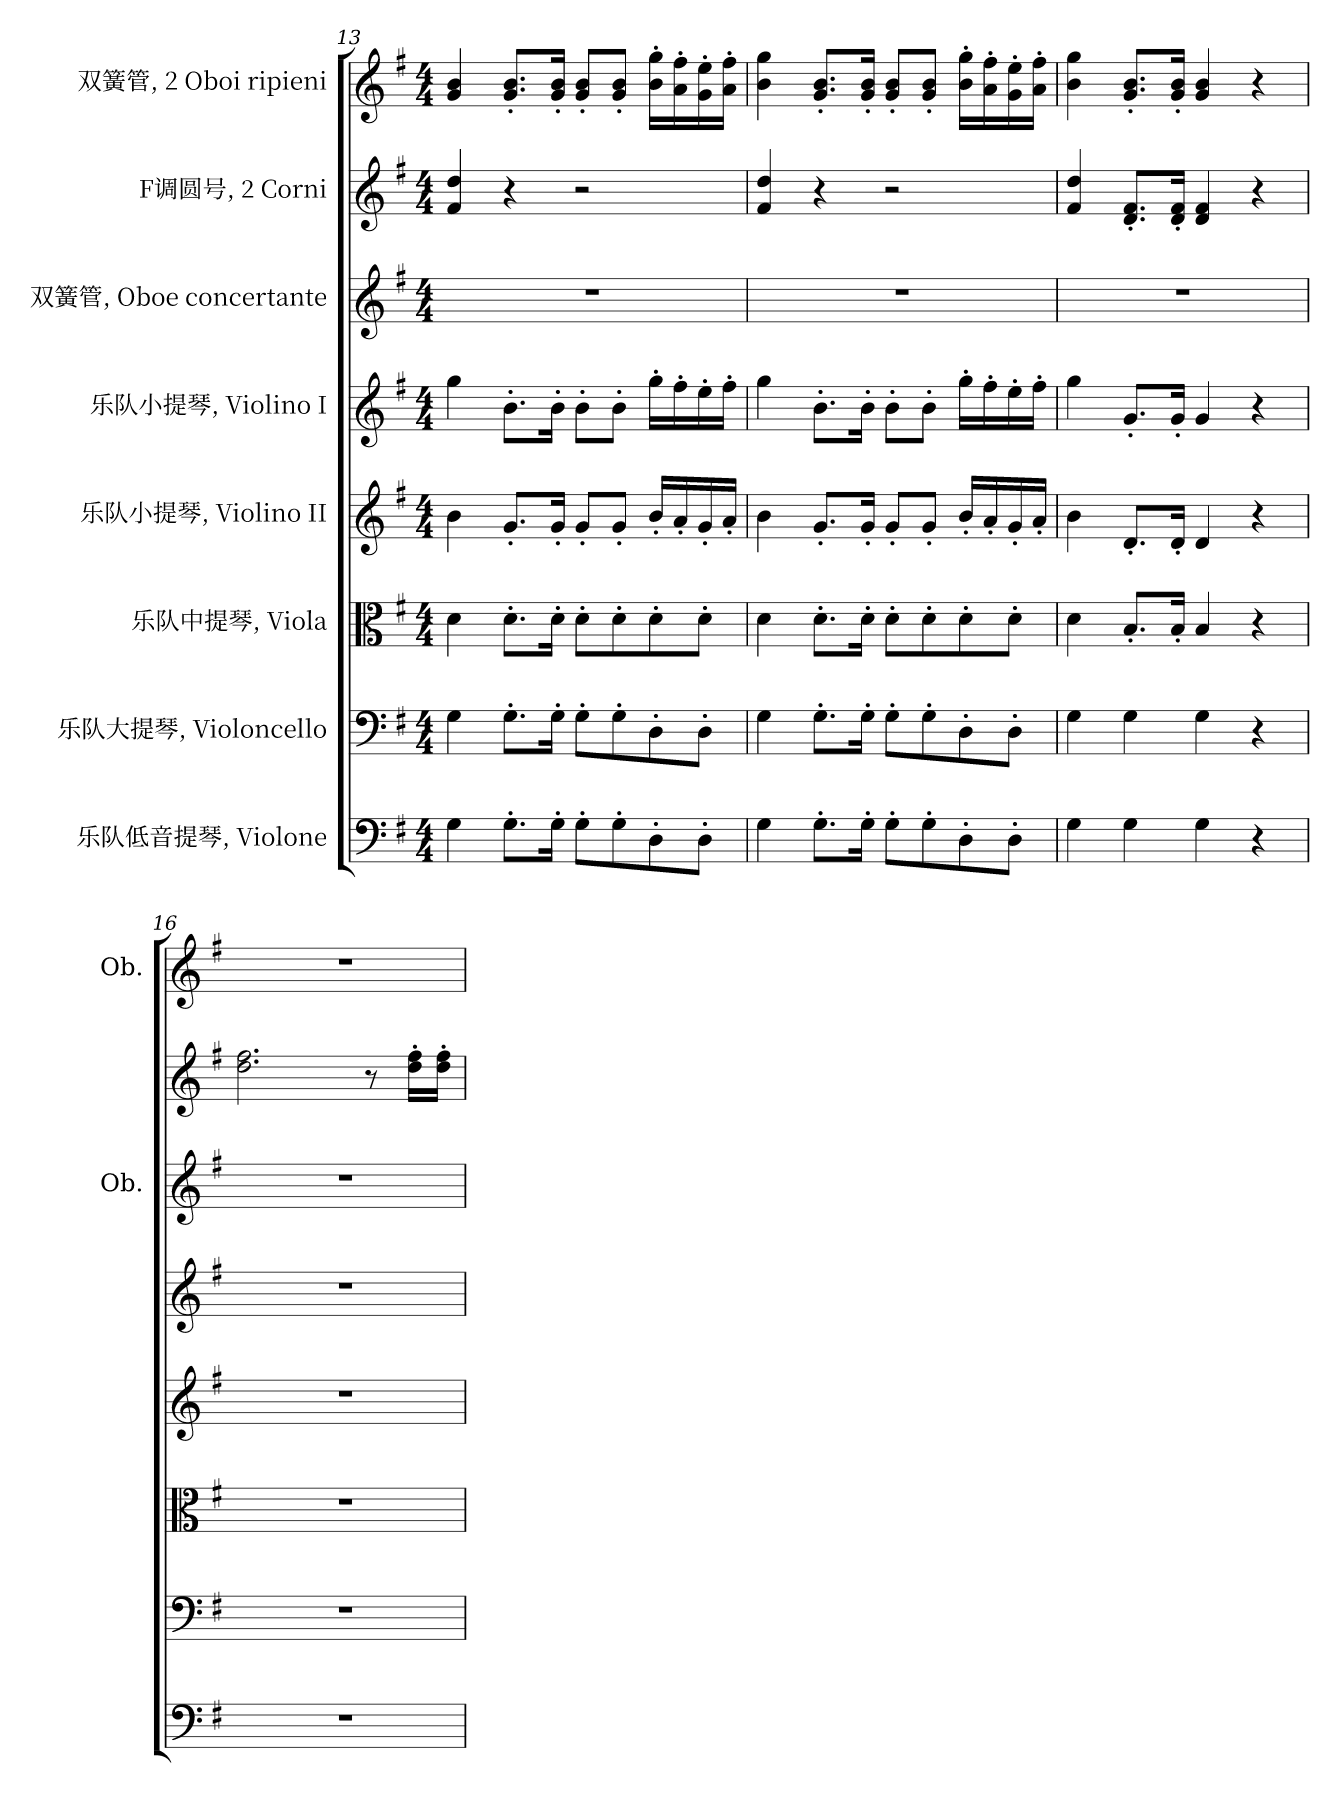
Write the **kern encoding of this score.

**kern	**kern	**kern	**kern	**kern	**kern	**kern	**kern
*part8	*part7	*part6	*part5	*part4	*part3	*part2	*part1
*staff8	*staff7	*staff6	*staff5	*staff4	*staff3	*staff2	*staff1
*I"乐队低音提琴, Violone	*I"乐队大提琴, Violoncello	*I"乐队中提琴, Viola	*I"乐队小提琴, Violino II	*I"乐队小提琴, Violino I	*I"双簧管, Oboe concertante	*I"F调圆号, 2 Corni	*I"双簧管, 2 Oboi ripieni
*	*	*	*	*	*I'Ob.	*	*I'Ob.
*clefF4	*clefF4	*clefC3	*clefG2	*clefG2	*clefG2	*clefG2	*clefG2
*ITrd7c12	*	*	*	*	*	*ITrd4c7	*
*k[f#]	*k[f#]	*k[f#]	*k[f#]	*k[f#]	*k[f#]	*k[]	*k[f#]
*M4/4	*M4/4	*M4/4	*M4/4	*M4/4	*M4/4	*M4/4	*M4/4
=13	=13	=13	=13	=13	=13	=13	=13
4GG\	4G\	4d\	4b\	4gg\	1r	4B/ 4g/	4g/ 4b/
8.GG'\L	8.G'\L	8.d'\L	8.g'/L	8.b'\L	.	4r	8.g/' 8.b/'L
16GG'\Jk	16G'\Jk	16d'\Jk	16g'/Jk	16b'\Jk	.	.	16g/' 16b/'Jk
8GG'\L	8G'\L	8d'\L	8g'/L	8b'\L	.	2r	8g/' 8b/'L
8GG'\	8G'\	8d'\	8g'/J	8b'\J	.	.	8g/' 8b/'J
8DD'\	8D'\	8d'\	16b'/LL	16gg'\LL	.	.	16b\' 16gg\'LL
.	.	.	16a'/	16ff#'\	.	.	16a\' 16ff#\'
8DD'\J	8D'\J	8d'\J	16g'/	16ee'\	.	.	16g\' 16ee\'
.	.	.	16a'/JJ	16ff#'\JJ	.	.	16a\' 16ff#\'JJ
!!LO:PB:g=z
=14	=14	=14	=14	=14	=14	=14	=14
4GG\	4G\	4d\	4b\	4gg\	1r	4B/ 4g/	4b\ 4gg\
8.GG'\L	8.G'\L	8.d'\L	8.g'/L	8.b'\L	.	4r	8.g/' 8.b/'L
16GG'\Jk	16G'\Jk	16d'\Jk	16g'/Jk	16b'\Jk	.	.	16g/' 16b/'Jk
8GG'\L	8G'\L	8d'\L	8g'/L	8b'\L	.	2r	8g/' 8b/'L
8GG'\	8G'\	8d'\	8g'/J	8b'\J	.	.	8g/' 8b/'J
8DD'\	8D'\	8d'\	16b'/LL	16gg'\LL	.	.	16b\' 16gg\'LL
.	.	.	16a'/	16ff#'\	.	.	16a\' 16ff#\'
8DD'\J	8D'\J	8d'\J	16g'/	16ee'\	.	.	16g\' 16ee\'
.	.	.	16a'/JJ	16ff#'\JJ	.	.	16a\' 16ff#\'JJ
=15	=15	=15	=15	=15	=15	=15	=15
4GG\	4G\	4d\	4b\	4gg\	1r	4B/ 4g/	4b\ 4gg\
4GG\	4G\	8.B'/L	8.d'/L	8.g'/L	.	8.G/' 8.B/'L	8.g/' 8.b/'L
.	.	16B'/Jk	16d'/Jk	16g'/Jk	.	16G/' 16B/'Jk	16g/' 16b/'Jk
4GG\	4G\	4B/	4d/	4g/	.	4G/ 4B/	4g/ 4b/
4r	4r	4r	4r	4r	.	4r	4r
=16	=16	=16	=16	=16	=16	=16	=16
1r	1r	1r	1r	1r	1r	2.g\ 2.b\	1r
.	.	.	.	.	.	8r	.
.	.	.	.	.	.	16g\' 16b\'LL	.
.	.	.	.	.	.	16g\' 16b\'JJ	.
=	=	=	=	=	=	=	=
*-	*-	*-	*-	*-	*-	*-	*-
